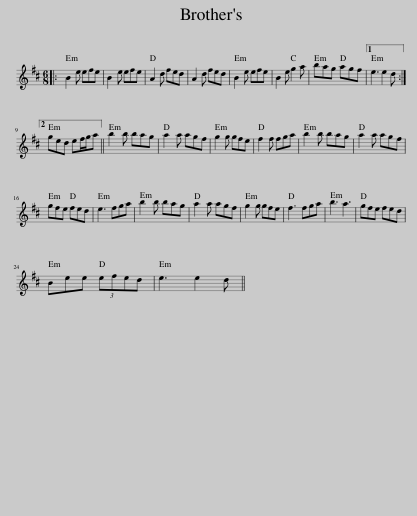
X:1
L:1/8
M:6/8
I:linebreak $
K:D
V:1 treble
V:1
|: B2 e efe | B2 e efe | A2 d fed | A2 d fed | B2 e efe | %5
 B2 e g2 a | bag agf |1 e3 e2 d :|2$ ged ef/g/a || b2 b bag | %10
 a2 a agf | g2 g gfe | f2 f fga | b2 b bag | a2 a agf |$ %15
 gfe fed | e3 fga | b2 b bag | a2 a agf | g2 g gfe | %20
 f3 fga | b3 a3 | gfe fed |$ Bee (3efed | e3 e2 d || %25
